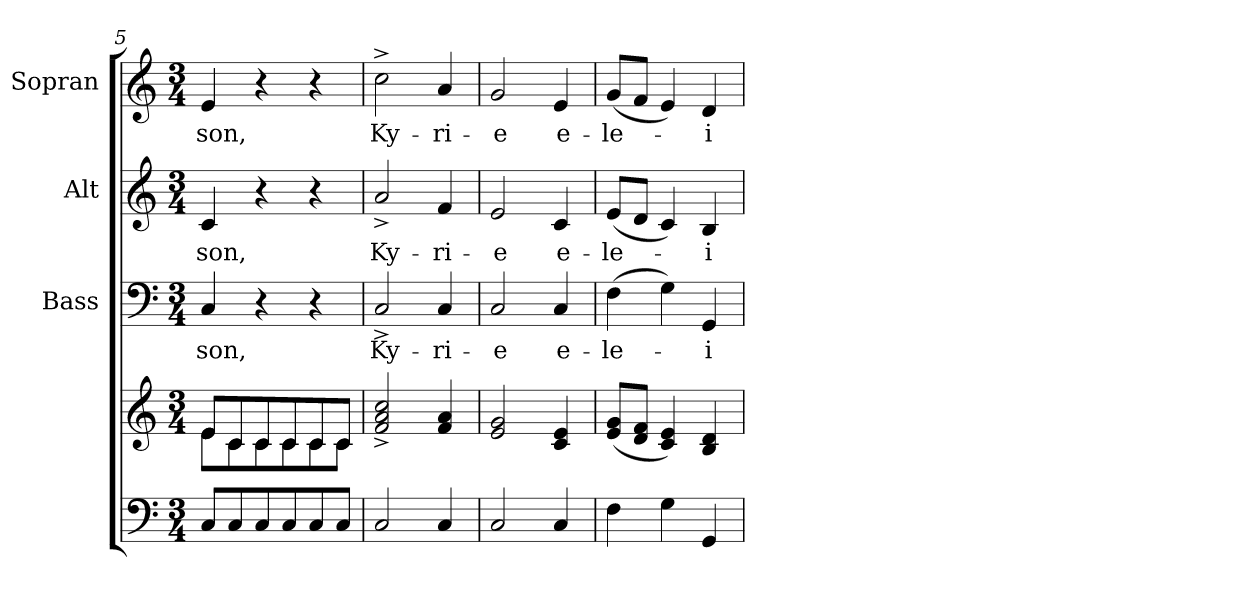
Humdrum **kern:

**kern	**kern	**kern	**text	**kern	**text	**kern	**text
*part4	*part4	*part3	*part3	*part2	*part2	*part1	*part1
*staff5	*staff4	*staff3	*staff3	*staff2	*staff2	*staff1	*staff1
*	*	*I"Bass	*	*I"Alt	*	*I"Sopran	*
*	*	*I'B.	*	*I'A.	*	*I'S.	*
*clefF4	*clefG2	*clefF4	*	*clefG2	*	*clefG2	*
*k[]	*k[]	*k[]	*	*k[]	*	*k[]	*
*C:	*C:	*C:	*	*C:	*	*C:	*
*M3/4	*M3/4	*M3/4	*	*M3/4	*	*M3/4	*
=5	=5	=5	=5	=5	=5	=5	=5
*	*^	*	*	*	*	*	*
!	!	!	!	!LO:LY:b	!	!LO:LY:b	!	!LO:LY:b
8C/L	8e/L	8e\L	4C/	-son,	4c/	-son,	4e/	-son,
8C/	8c/	8c\	.	.	.	.	.	.
8C/	8c/	8c\	4r	.	4r	.	4r	.
8C/	8c/	8c\	.	.	.	.	.	.
8C/	8c/	8c\	4r	.	4r	.	4r	.
8C/J	8c/J	8c\J	.	.	.	.	.	.
=6	=6	=6	=6	=6	=6	=6	=6	=6
!	!	!	!	!LO:LY:b	!	!LO:LY:b	!	!LO:LY:b
*	*v	*v	*	*	*	*	*	*
2C/	2f/^< 2a/^< 2cc/^<	2C^>/	Ky-	2a^>/	Ky-	2cc^>\	Ky-
!	!	!	!LO:LY:b	!	!LO:LY:b	!	!LO:LY:b
4C/	4f/ 4a/	4C/	-ri-	4f/	-ri-	4a/	-ri-
!!LO:LB:g=z
=7	=7	=7	=7	=7	=7	=7	=7
!	!	!	!LO:LY:b	!	!LO:LY:b	!	!LO:LY:b
2C/	2e/ 2g/	2C/	-e	2e/	-e	2g/	-e
!	!	!	!LO:LY:b	!	!LO:LY:b	!	!LO:LY:b
4C/	4c/ 4e/	4C/	e-	4c/	e-	4e/	e-
=8	=8	=8	=8	=8	=8	=8	=8
!	!	!	!LO:LY:b	!	!LO:LY:b	!	!LO:LY:b
4F\	(<8e/ 8g/L	(>4F\	-le-	(<8e/L	-le-	(<8g/L	-le-
.	8d/ 8f/J	.	.	8d/J	.	8f/J	.
4G\	4c/ 4e/)	4G\)	.	4c/)	.	4e/)	.
!	!	!	!LO:LY:b	!	!LO:LY:b	!	!LO:LY:b
4GG/	4B/ 4d/	4GG/	-i-	4B/	-i-	4d/	-i-
=	=	=	=	=	=	=	=
*-	*-	*-	*-	*-	*-	*-	*-
